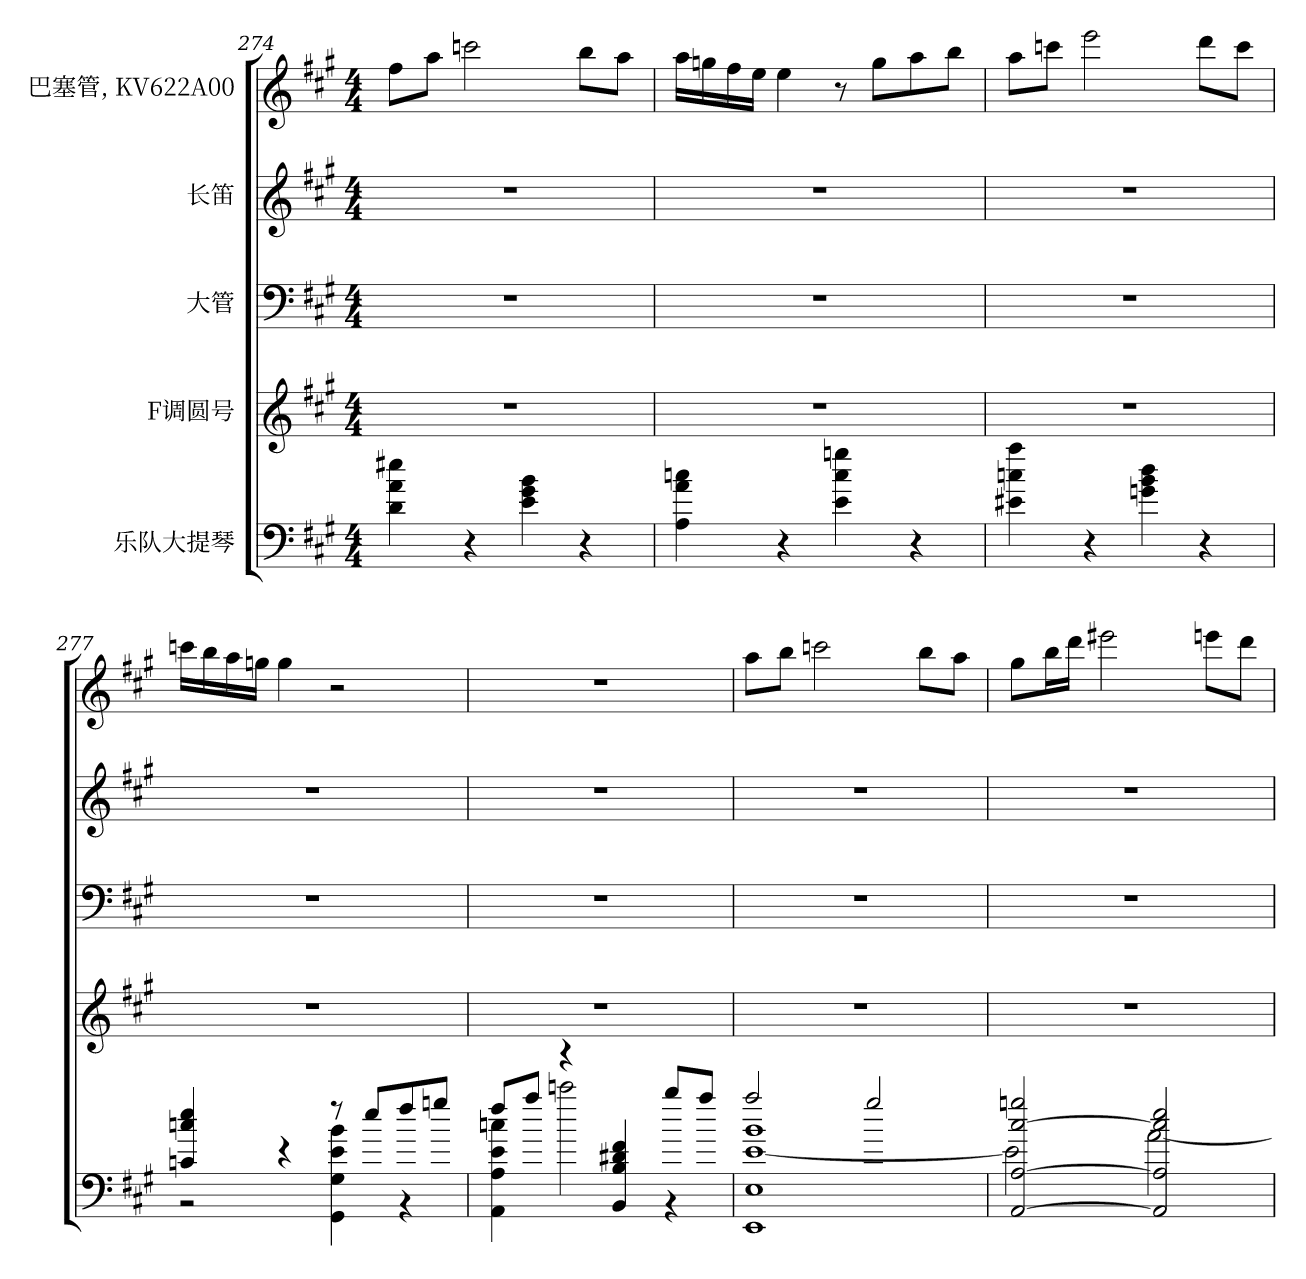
**kern	**kern	**kern	**kern	**kern
*part5	*part4	*part3	*part2	*part1
*staff5	*staff4	*staff3	*staff2	*staff1
*I"乐队大提琴	*I"F调圆号	*I"大管	*I"长笛	*I"巴塞管, KV622A00
!!LO:PB:g=z
*clefF4	*clefG2	*clefF4	*clefG2	*clefG2
*	*ITrd4c7	*	*	*ITrd4c7
*k[f#c#g#]	*k[f#c#]	*k[f#c#g#]	*k[f#c#g#]	*k[f#c#]
*M4/4	*M4/4	*M4/4	*M4/4	*M4/4
=274	=274	=274	=274	=274
4d\ 4a\ 4ee#X\	1r	1r	1r	8b\L
.	.	.	.	8dd\J
4r	.	.	.	2ffn\
4e\ 4g#\ 4b\	.	.	.	.
4r	.	.	.	8ee\L
.	.	.	.	8dd\J
=275	=275	=275	=275	=275
4A\ 4a\ 4ccn\	1r	1r	1r	16dd\LL
.	.	.	.	16ccn\
.	.	.	.	16b\
.	.	.	.	16a\JJ
4r	.	.	.	4a\
4e\ 4cc\ 4ggn\	.	.	.	8r
.	.	.	.	8cc\L
4r	.	.	.	8dd\
.	.	.	.	8ee\J
=276	=276	=276	=276	=276
4e#X\ 4ccn\ 4aa\	1r	1r	1r	8dd\L
.	.	.	.	8ffn\J
4r	.	.	.	2aa\
4gn\ 4b\ 4dd\	.	.	.	.
4r	.	.	.	8gg\L
.	.	.	.	8ff\J
=277	=277	=277	=277	=277
*^	*	*	*	*
4cn/ 4ccn/ 4ee/	2r	1r	1r	1r	16ffn\LL
.	.	.	.	.	16ee\
.	.	.	.	.	16dd\
.	.	.	.	.	16ccn\JJ
4r	.	.	.	.	4cc\
8r	4GG#\ 4G#\ 4e\ 4b\	.	.	.	2r
8ee/L	.	.	.	.	.
8ff#/	4r	.	.	.	.
8ggn/J	.	.	.	.	.
!!LO:LB:g=z
=278	=278	=278	=278	=278	=278
8ff#/L	4AA\ 4A\ 4e\ 4ccn\	1r	1r	1r	1r
8aa/J	.	.	.	.	.
4r	2cccn\	.	.	.	.
4BB/ 4B/ 4d#X/ 4f#/	.	.	.	.	.
8bb/L	4r	.	.	.	.
8aa/J	.	.	.	.	.
=279	=279	=279	=279	=279	=279
2aa/	1EE 1E [1e 1b	1r	1r	1r	8dd\L
.	.	.	.	.	8ee\J
.	.	.	.	.	2ffn\
2gg#/	.	.	.	.	.
.	.	.	.	.	8ee\L
.	.	.	.	.	8dd\J
=280	=280	=280	=280	=280	=280
[2AA/ [2A/ [2cc#/ 2ggn/	2e\]	1r	1r	1r	8cc#\L
.	.	.	.	.	16ee\L
.	.	.	.	.	16gg\JJ
.	.	.	.	.	2aa#X\
2AA/] 2A/] 2cc#/] 2ee/	[2a\	.	.	.	.
.	.	.	.	.	8aan\L
.	.	.	.	.	8gg\J
*v	*v	*	*	*	*
=	=	=	=	=
*-	*-	*-	*-	*-
